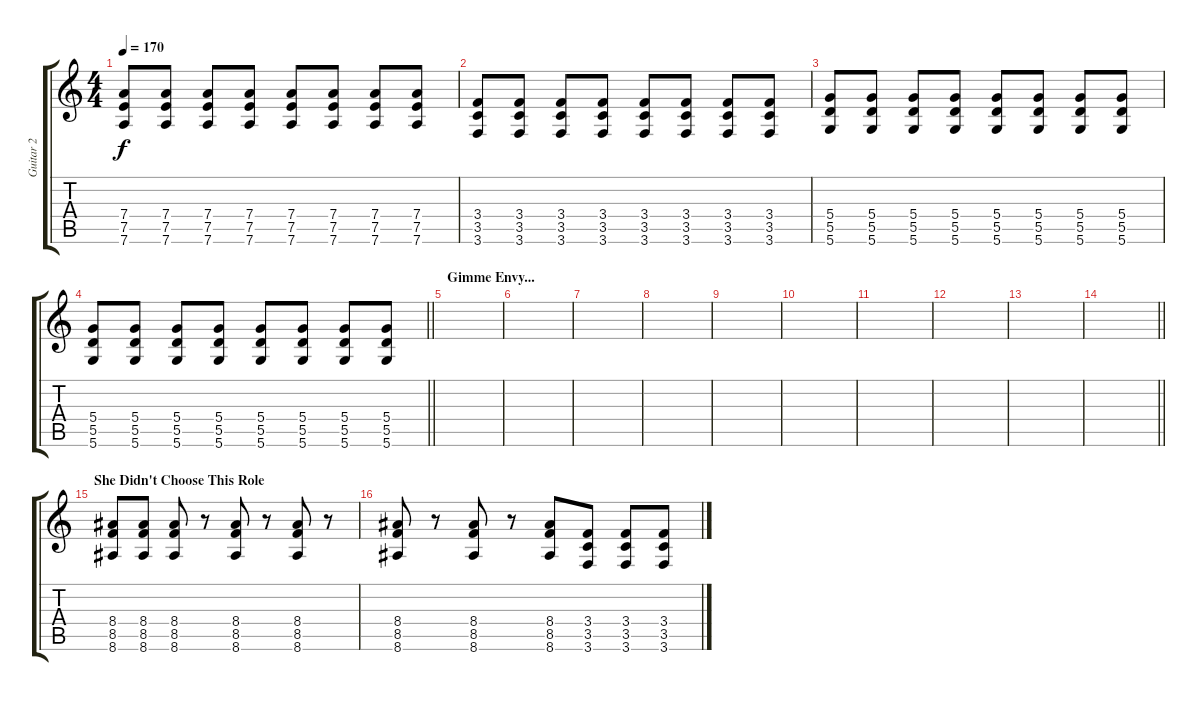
\track ("Guitar 2" "Guitar 2") {instrument distortionguitar}
\staff {score tabs}
\tuning (E4 B3 G3 D3 A2 D2) {hide}
\ts (4 4)
\tempo 170
\clef g2
\ks c
(7.4 7.5 7.6).8{dy f} (7.4 7.5 7.6).8 (7.4 7.5 7.6).8 (7.4 7.5 7.6).8 (7.4 7.5 7.6).8 (7.4 7.5 7.6).8 (7.4 7.5 7.6).8 (7.4 7.5 7.6).8 |
(3.4 3.5 3.6).8 (3.4 3.5 3.6).8 (3.4 3.5 3.6).8 (3.4 3.5 3.6).8 (3.4 3.5 3.6).8 (3.4 3.5 3.6).8 (3.4 3.5 3.6).8 (3.4 3.5 3.6).8 |
(5.4 5.5 5.6).8 (5.4 5.5 5.6).8 (5.4 5.5 5.6).8 (5.4 5.5 5.6).8 (5.4 5.5 5.6).8 (5.4 5.5 5.6).8 (5.4 5.5 5.6).8 (5.4 5.5 5.6).8 |
\barLineRight lightlight
(5.4 5.5 5.6).8 (5.4 5.5 5.6).8 (5.4 5.5 5.6).8 (5.4 5.5 5.6).8 (5.4 5.5 5.6).8 (5.4 5.5 5.6).8 (5.4 5.5 5.6).8 (5.4 5.5 5.6).8 |
\section ("" "Gimme Envy...")
|
|
|
|
|
|
|
|
|
\barLineRight lightlight
|
\section ("" "She Didn't Choose This Role")
(8.4 8.5 8.6).8 (8.4 8.5 8.6).8 (8.4 8.5 8.6).8 r.8 (8.4 8.5 8.6).8 r.8 (8.4 8.5 8.6).8 r.8 |
(8.4 8.5 8.6).8 r.8 (8.4 8.5 8.6).8 r.8 (8.4 8.5 8.6).8 (3.4 3.5 3.6).8 (3.4 3.5 3.6).8 (3.4 3.5 3.6).8
